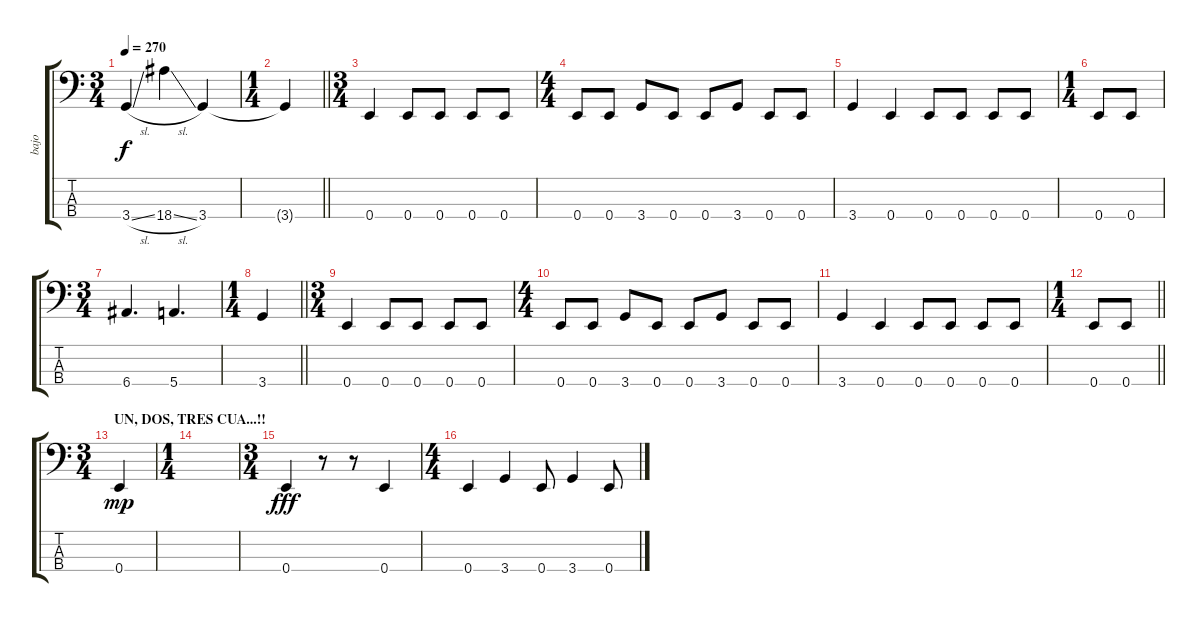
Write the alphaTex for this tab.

\track ("bajo" "bajo") {instrument electricbassfinger}
\staff {score tabs}
\tuning (G2 D2 A1 E1) {hide}
\ts (3 4)
\tempo 270
\clef f4
\ks c
3.4{sl}.4{dy f} 18.4{sl}.4 3.4.4 |
\ts (1 4)
\barLineRight lightlight
3.4{t}.4 |
\ts (3 4)
0.4.4 0.4.8 0.4.8 0.4.8 0.4.8 |
\ts (4 4)
0.4.8 0.4.8 3.4.8 0.4.8 0.4.8 3.4.8 0.4.8 0.4.8 |
3.4.4 0.4.4 0.4.8 0.4.8 0.4.8 0.4.8 |
\ts (1 4)
0.4.8 0.4.8 |
\ts (3 4)
6.4.4{d} 5.4.4{d} |
\ts (1 4)
\barLineRight lightlight
3.4.4 |
\ts (3 4)
0.4.4 0.4.8 0.4.8 0.4.8 0.4.8 |
\ts (4 4)
0.4.8 0.4.8 3.4.8 0.4.8 0.4.8 3.4.8 0.4.8 0.4.8 |
3.4.4 0.4.4 0.4.8 0.4.8 0.4.8 0.4.8 |
\ts (1 4)
\barLineRight lightlight
0.4.8 0.4.8 |
\ts (3 4)
\section ("" "UN, DOS, TRES CUA...!!")
0.4.4{dy mp} |
\ts (1 4)
|
\ts (3 4)
0.4.4{dy fff} r.8 r.8 0.4.4 |
\ts (4 4)
0.4.4 3.4.4 0.4.8 3.4.4 0.4.8
